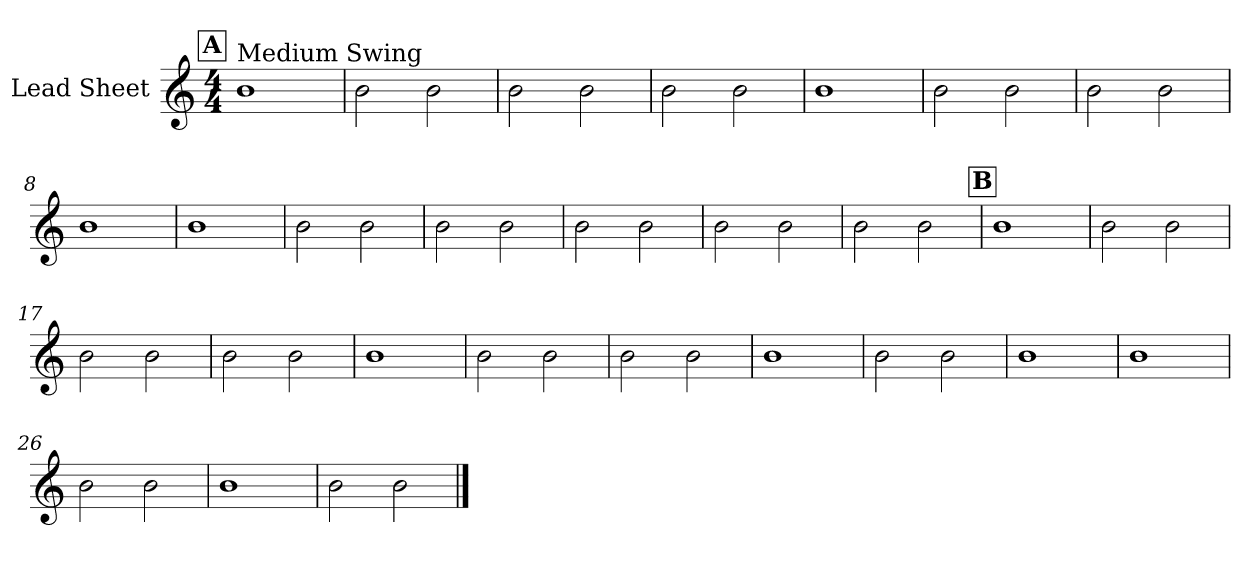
**kern
*part1
*staff1
*I"Lead Sheet
*clefG2
*k[]
*M4/4
!!LO:REH:place=s1:a:fs=14:t=A
=1
!LO:TX:a:t=Medium Swing
1b
=2
2b\
2b\
=3
2b\
2b\
=4
2b\
2b\
!!LO:LB:g=z
=5
1b
=6
2b\
2b\
=7
2b\
2b\
=8
1b
!!LO:LB:g=z
=9
1b
=10
2b\
2b\
=11
2b\
2b\
=12
2b\
2b\
!!LO:LB:g=z
=13
2b\
2b\
=14
2b\
2b\
!!LO:REH:place=s1:a:fs=14:t=B
=15
1b
=16
2b\
2b\
!!LO:LB:g=z
=17
2b\
2b\
=18
2b\
2b\
=19
1b
=20
2b\
2b\
!!LO:LB:g=z
=21
2b\
2b\
=22
1b
=23
2b\
2b\
=24
1b
!!LO:LB:g=z
=25
1b
=26
2b\
2b\
=27
1b
=28
2b\
2b\
==
*-
